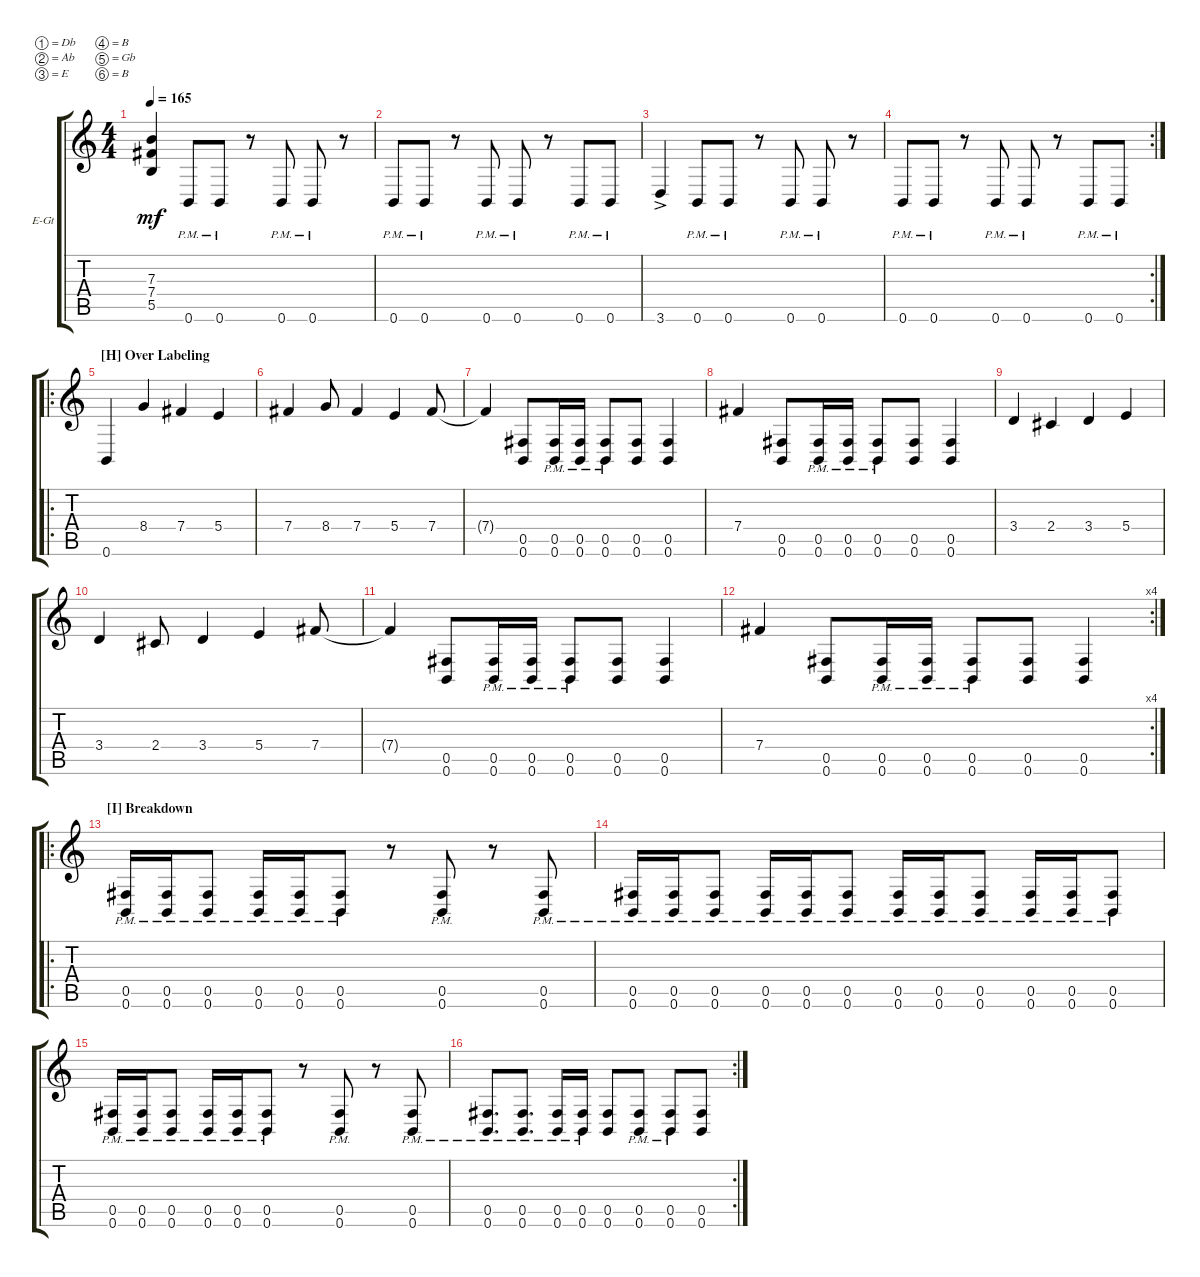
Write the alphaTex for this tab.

\bracketExtendMode groupsimilarinstruments
\firstSystemTrackNameOrientation horizontal
\otherSystemsTrackNameOrientation horizontal
\track ("Electric Guitar 1" "E-Gt") {instrument distortionguitar}
\staff {score tabs}
\tuning (Db4 Ab3 E3 B2 Gb2 B1)
\ts (4 4)
\tempo 165
\clef g2
\ks c
(5.5 7.4 7.3).4{dy mf} 0.6{pm}.8 0.6{pm}.8 r.8 0.6{pm}.8 0.6{pm}.8 r.8 |
0.6{pm}.8 0.6{pm}.8 r.8 0.6{pm}.8 0.6{pm}.8 r.8 0.6{pm}.8 0.6{pm}.8 |
3.6{ac}.4 0.6{pm}.8 0.6{pm}.8 r.8 0.6{pm}.8 0.6{pm}.8 r.8 |
\rc 2
0.6{pm}.8 0.6{pm}.8 r.8 0.6{pm}.8 0.6{pm}.8 r.8 0.6{pm}.8 0.6{pm}.8 |
\ro
\section ("H" "Over Labeling")
0.6.4 8.4.4 7.4.4 5.4.4 |
7.4.4 8.4.8 7.4.4 5.4.4 7.4.8 |
7.4{t}.4 (0.6 0.5).8 (0.5{pm} 0.6{pm}).16 (0.6{pm} 0.5{pm}).16 (0.5{pm} 0.6{pm}).8 (0.6 0.5).8 (0.5 0.6).4 |
7.4.4 (0.6 0.5).8 (0.5{pm} 0.6{pm}).16 (0.6{pm} 0.5{pm}).16 (0.5{pm} 0.6{pm}).8 (0.6 0.5).8 (0.5 0.6).4 |
3.4.4 2.4.4 3.4.4 5.4.4 |
3.4.4 2.4.8 3.4.4 5.4.4 7.4.8 |
7.4{t}.4 (0.6 0.5).8 (0.5{pm} 0.6{pm}).16 (0.6{pm} 0.5{pm}).16 (0.5{pm} 0.6{pm}).8 (0.6 0.5).8 (0.5 0.6).4 |
\rc 4
7.4.4 (0.6 0.5).8 (0.5{pm} 0.6{pm}).16 (0.6{pm} 0.5{pm}).16 (0.5{pm} 0.6{pm}).8 (0.6 0.5).8 (0.5 0.6).4 |
\ro
\section ("I" "Breakdown")
(0.5{pm} 0.6{pm}).16 (0.6{pm} 0.5{pm}).16 (0.5{pm} 0.6{pm}).8 (0.5{pm} 0.6{pm}).16 (0.6{pm} 0.5{pm}).16 (0.5{pm} 0.6{pm}).8 r.8 (0.6{pm} 0.5{pm}).8 r.8 (0.6{pm} 0.5{pm}).8 |
(0.6{pm} 0.5{pm}).16 (0.5{pm} 0.6{pm}).16 (0.6{pm} 0.5{pm}).8 (0.5{pm} 0.6{pm}).16 (0.5{pm} 0.6{pm}).16 (0.6{pm} 0.5{pm}).8 (0.5{pm} 0.6{pm}).16 (0.6{pm} 0.5{pm}).16 (0.5{pm} 0.6{pm}).8 (0.5{pm} 0.6{pm}).16 (0.6{pm} 0.5{pm}).16 (0.5{pm} 0.6{pm}).8 |
(0.5{pm} 0.6{pm}).16 (0.6{pm} 0.5{pm}).16 (0.5{pm} 0.6{pm}).8 (0.5{pm} 0.6{pm}).16 (0.6{pm} 0.5{pm}).16 (0.5{pm} 0.6{pm}).8 r.8 (0.6{pm} 0.5{pm}).8 r.8 (0.6{pm} 0.5{pm}).8 |
\rc 2
(0.6{pm} 0.5{pm}).8{d} (0.5{pm} 0.6{pm}).8{d} (0.6{pm} 0.5{pm}).16 (0.5{pm} 0.6{pm}).16 (0.6 0.5).8 (0.5{pm} 0.6{pm}).8 (0.6{pm} 0.5{pm}).8 (0.5 0.6).8
